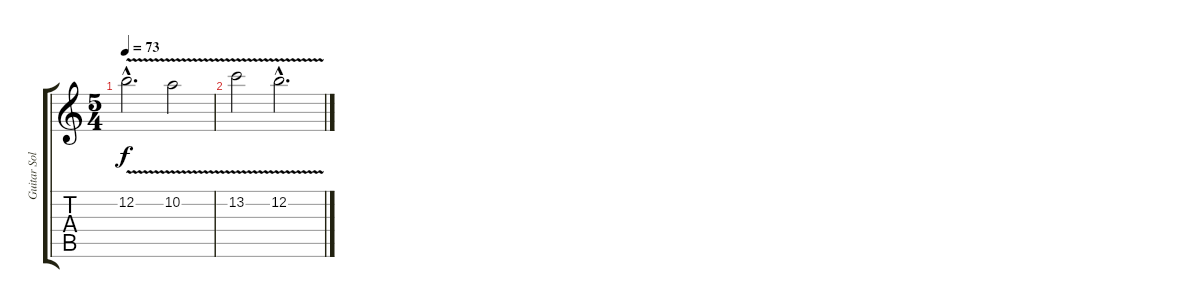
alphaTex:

\track ("Guitar Solo (S.Rothery)" "Guitar Sol") {instrument overdrivenguitar}
\staff {score tabs}
\tuning (E4 B3 G3 D3 A2 E2) {hide}
\ts (5 4)
\tempo 73
\clef g2
\ks c
12.2{v hac}.2{d dy f} 10.2{v}.2 |
13.2{v}.2 12.2{v hac}.2{d}
